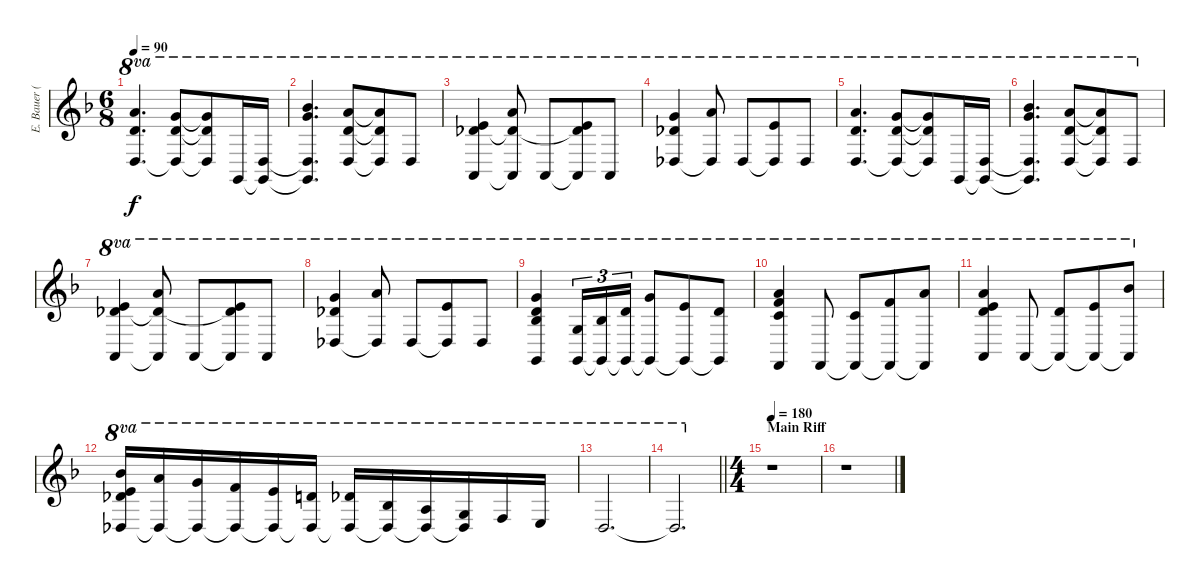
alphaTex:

\track ("E. Bauer (Keyboard)" "E. Bauer (") {instrument acousticgrandpiano}
\staff {score}
\tuning (E4 B3 G3 D3 A2 E2) {hide}
\ts (6 8)
\tempo 90
\clef g2
\ks dminor
(17.1 15.2 7.3).4{d ot 8va dy f} (15.1 15.2 7.3{t}).8{ot 8va} (15.1{t} 15.2{t} 7.3{t}).8{ot 8va} 5.4.16{ot 8va} (7.3 5.4{t}).16{ot 8va} |
(18.1 20.2 7.3{t} 5.4{t}).4{d ot 8va} (17.1 15.2 7.3).8{ot 8va} (17.1{t} 15.2{t} 7.3{t}).8{ot 8va} 7.3.8{ot 8va} |
(12.1 14.2 2.3).4{ot 8va} (17.1 14.2{t} 2.3{t}).8{ot 8va} 2.3.8{ot 8va} (12.1 14.2{t} 2.3{t}).8{ot 8va} 2.3.8{ot 8va} |
(15.1 14.2 6.3).4{ot 8va} (17.1 6.3{t}).8{ot 8va} 6.3.8{ot 8va} (12.1 6.3{t}).8{ot 8va} 6.3.8{ot 8va} |
(17.1 15.2 7.3).4{d ot 8va} (15.1 15.2 7.3{t}).8{ot 8va} (15.1{t} 15.2{t} 7.3{t}).8{ot 8va} 5.4.16{ot 8va} (7.3 5.4{t}).16{ot 8va} |
(18.1 20.2 7.3{t} 5.4{t}).4{d ot 8va} (17.1 15.2 7.3).8{ot 8va} (17.1{t} 15.2{t} 7.3{t}).8{ot 8va} 7.3.8{ot 8va} |
(12.1 14.2 2.3).4{ot 8va} (17.1 14.2{t} 2.3{t}).8{ot 8va} 2.3.8{ot 8va} (12.1 14.2{t} 2.3{t}).8{ot 8va} 2.3.8{ot 8va} |
(15.1 14.2 6.3).4{ot 8va} (17.1 6.3{t}).8{ot 8va} 6.3.8{ot 8va} (12.1 6.3{t}).8{ot 8va} 6.3.8{ot 8va} |
(15.1 15.2 15.3 5.4).4{ot 8va} (12.3 5.4).16{tu (3 2) ot 8va} (15.3 5.4{t}).16{tu (3 2) ot 8va} (15.2 5.4{t}).16{tu (3 2) ot 8va} (15.1 5.4{t}).8{ot 8va} (12.1 5.4{t}).8{ot 8va} (15.2 5.4{t}).8{ot 8va} |
(17.1 18.2 17.3 3.4).4{ot 8va} 3.4.8{ot 8va} (17.3 3.4{t}).8{ot 8va} (18.2 3.4{t}).8{ot 8va} (17.1 3.4{t}).8{ot 8va} |
(17.1 17.2 19.3 7.4).4{ot 8va} 7.4.8{ot 8va} (19.3 7.4{t}).8{ot 8va} (17.2 7.4{t}).8{ot 8va} (18.1 7.4{t}).8{ot 8va} |
(18.1 17.2 18.3 11.4).16{ot 8va} (17.1 11.4{t}).16{ot 8va} (15.1 11.4{t}).16{ot 8va} (18.2 11.4{t}).16{ot 8va} (17.2 11.4{t}).16{ot 8va} (15.2 11.4{t}).16{ot 8va} (14.2 11.4{t}).16{ot 8va} (15.3 11.4{t}).16{ot 8va} (14.3 11.4{t}).16{ot 8va} (12.3 11.4{t}).16{ot 8va} 15.4.16{ot 8va} 14.4.16{ot 8va} |
12.4.2{d ot 8va} |
\barLineRight lightlight
12.4{t}.2{d ot 8va} |
\ts (4 4)
\section ("" "Main Riff")
\tempo 180
r.1 |
r.1
